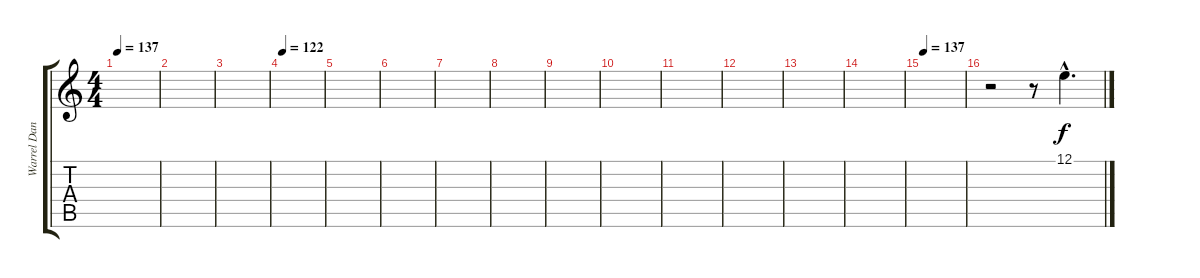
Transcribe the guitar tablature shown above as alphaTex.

\track ("Warrel Dane" "Warrel Dan") {instrument lead6voice}
\staff {score tabs}
\tuning (E4 B3 G3 D3 A2 E2) {hide}
\ts (4 4)
\tempo 137
\clef g2
\ks c
|
|
|
\tempo 122
|
|
|
|
|
|
|
|
|
|
|
\tempo 137
|
r.2 r.8 12.1{hac}.4{d}
